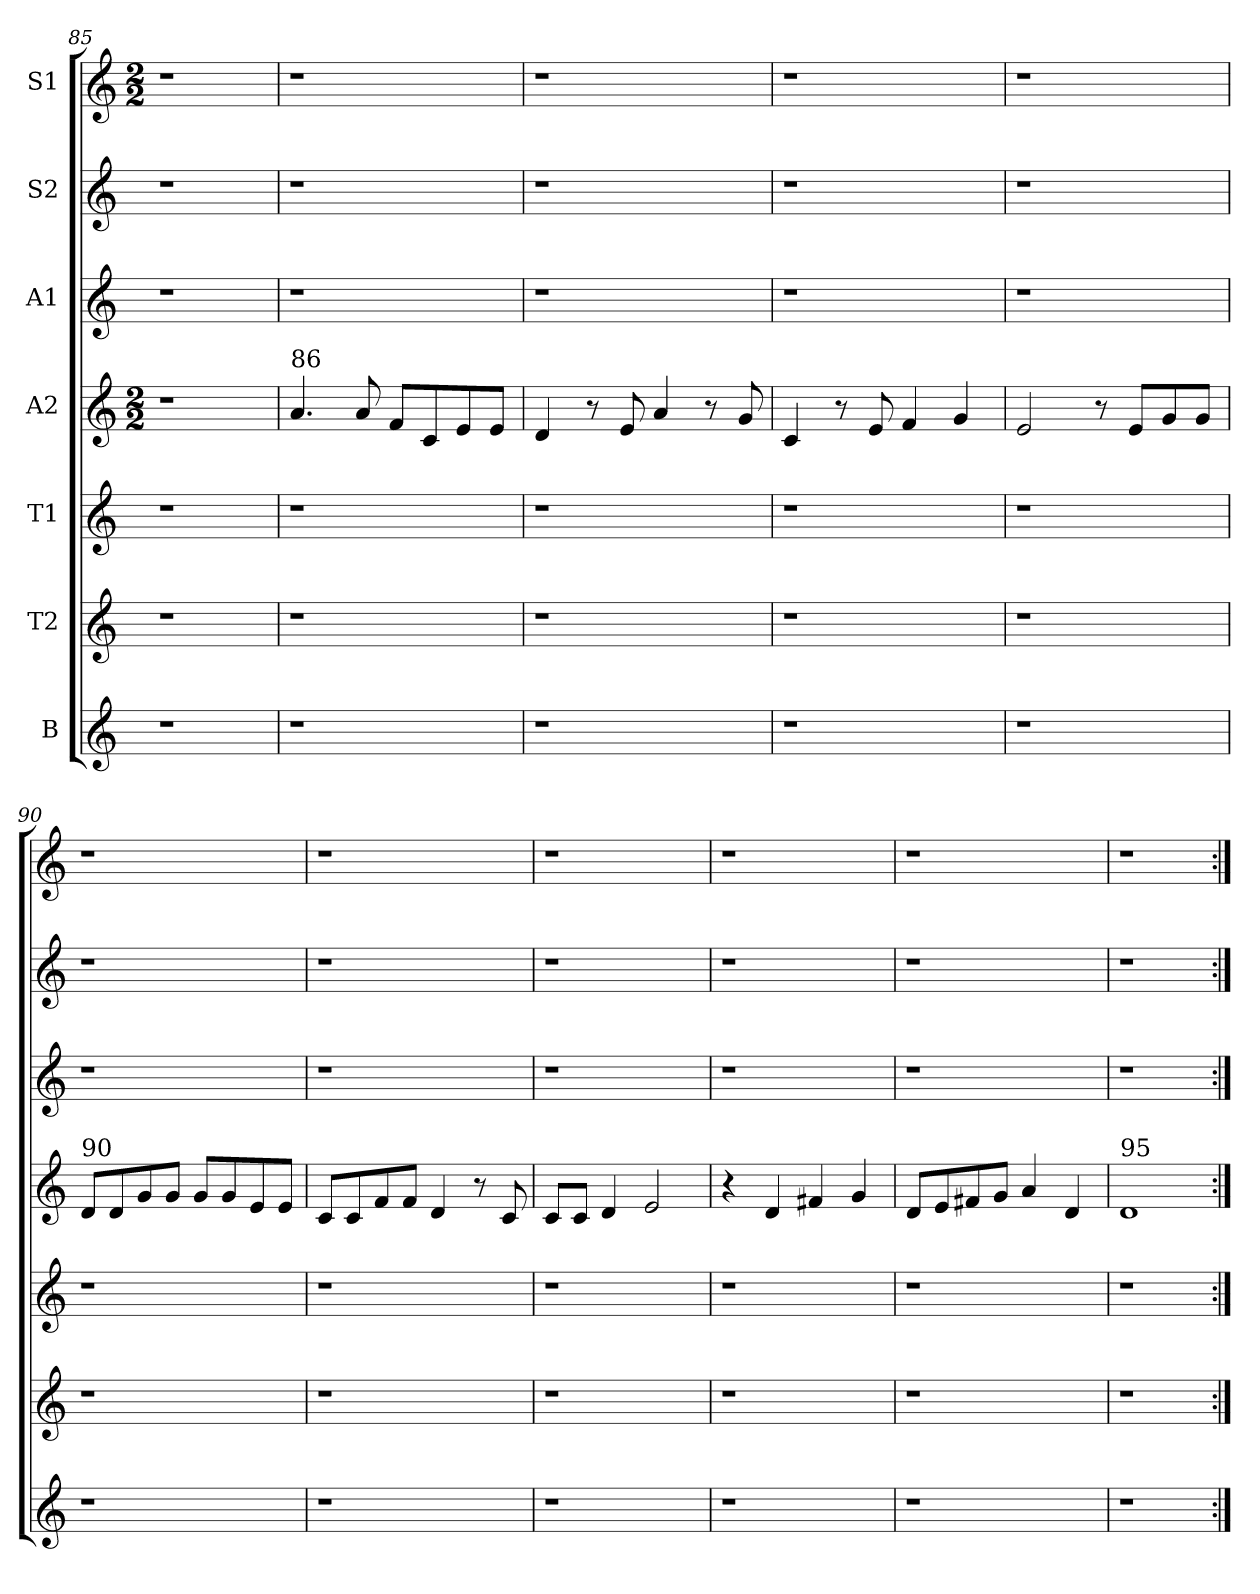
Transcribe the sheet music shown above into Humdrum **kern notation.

**kern	**kern	**kern	**kern	**kern	**kern	**kern
*part7	*part6	*part5	*part4	*part3	*part2	*part1
*staff7	*staff6	*staff5	*staff4	*staff3	*staff2	*staff1
*I"B	*I"T2	*I"T1	*I"A2	*I"A1	*I"S2	*I"S1
*clefG2	*clefG2	*clefG2	*clefG2	*clefG2	*clefG2	*clefG2
*ITrd-7c-12	*ITrd-7c-12	*ITrd-7c-12	*ITrd-7c-12	*ITrd-7c-12	*ITrd-7c-12	*ITrd-7c-12
*k[]	*k[]	*k[]	*k[]	*k[]	*k[]	*k[]
*	*	*	*M2/2	*	*	*M2/2
=85	=85	=85	=85	=85	=85	=85
1r	1r	1r	1r	1r	1r	1r
!!LO:LB:g=z
=86	=86	=86	=86	=86	=86	=86
!	!	!	!LO:TX:a:t=86	!	!	!
1r	1r	1r	4.aa/	1r	1r	1r
.	.	.	8aa/	.	.	.
.	.	.	8ff/L	.	.	.
.	.	.	8cc/	.	.	.
.	.	.	8ee/	.	.	.
.	.	.	8ee/J	.	.	.
=87	=87	=87	=87	=87	=87	=87
1r	1r	1r	4dd/	1r	1r	1r
.	.	.	8r	.	.	.
.	.	.	8ee/	.	.	.
.	.	.	4aa/	.	.	.
.	.	.	8r	.	.	.
.	.	.	8gg/	.	.	.
=88	=88	=88	=88	=88	=88	=88
1r	1r	1r	4cc/	1r	1r	1r
.	.	.	8r	.	.	.
.	.	.	8ee/	.	.	.
.	.	.	4ff/	.	.	.
.	.	.	4gg/	.	.	.
=89	=89	=89	=89	=89	=89	=89
1r	1r	1r	2ee/	1r	1r	1r
.	.	.	8r	.	.	.
.	.	.	8ee/L	.	.	.
.	.	.	8gg/	.	.	.
.	.	.	8gg/J	.	.	.
=90	=90	=90	=90	=90	=90	=90
!	!	!	!LO:TX:a:t=90	!	!	!
1r	1r	1r	8dd/L	1r	1r	1r
.	.	.	8dd/	.	.	.
.	.	.	8gg/	.	.	.
.	.	.	8gg/J	.	.	.
.	.	.	8gg/L	.	.	.
.	.	.	8gg/	.	.	.
.	.	.	8ee/	.	.	.
.	.	.	8ee/J	.	.	.
!!LO:PB:g=z
=91	=91	=91	=91	=91	=91	=91
1r	1r	1r	8cc/L	1r	1r	1r
.	.	.	8cc/	.	.	.
.	.	.	8ff/	.	.	.
.	.	.	8ff/J	.	.	.
.	.	.	4dd/	.	.	.
.	.	.	8r	.	.	.
.	.	.	8cc/	.	.	.
=92	=92	=92	=92	=92	=92	=92
1r	1r	1r	8cc/L	1r	1r	1r
.	.	.	8cc/J	.	.	.
.	.	.	4dd/	.	.	.
.	.	.	2ee/	.	.	.
=93	=93	=93	=93	=93	=93	=93
1r	1r	1r	4r	1r	1r	1r
.	.	.	4dd/	.	.	.
.	.	.	4ff#X/	.	.	.
.	.	.	4gg/	.	.	.
=94	=94	=94	=94	=94	=94	=94
1r	1r	1r	8dd/L	1r	1r	1r
.	.	.	8ee/	.	.	.
.	.	.	8ff#X/	.	.	.
.	.	.	8gg/J	.	.	.
.	.	.	4aa/	.	.	.
.	.	.	4dd/	.	.	.
=95	=95	=95	=95	=95	=95	=95
!	!	!	!LO:TX:a:t=95	!	!	!
1r	1r	1r	1dd	1r	1r	1r
=:|!	=:|!	=:|!	=:|!	=:|!	=:|!	=:|!
*-	*-	*-	*-	*-	*-	*-
